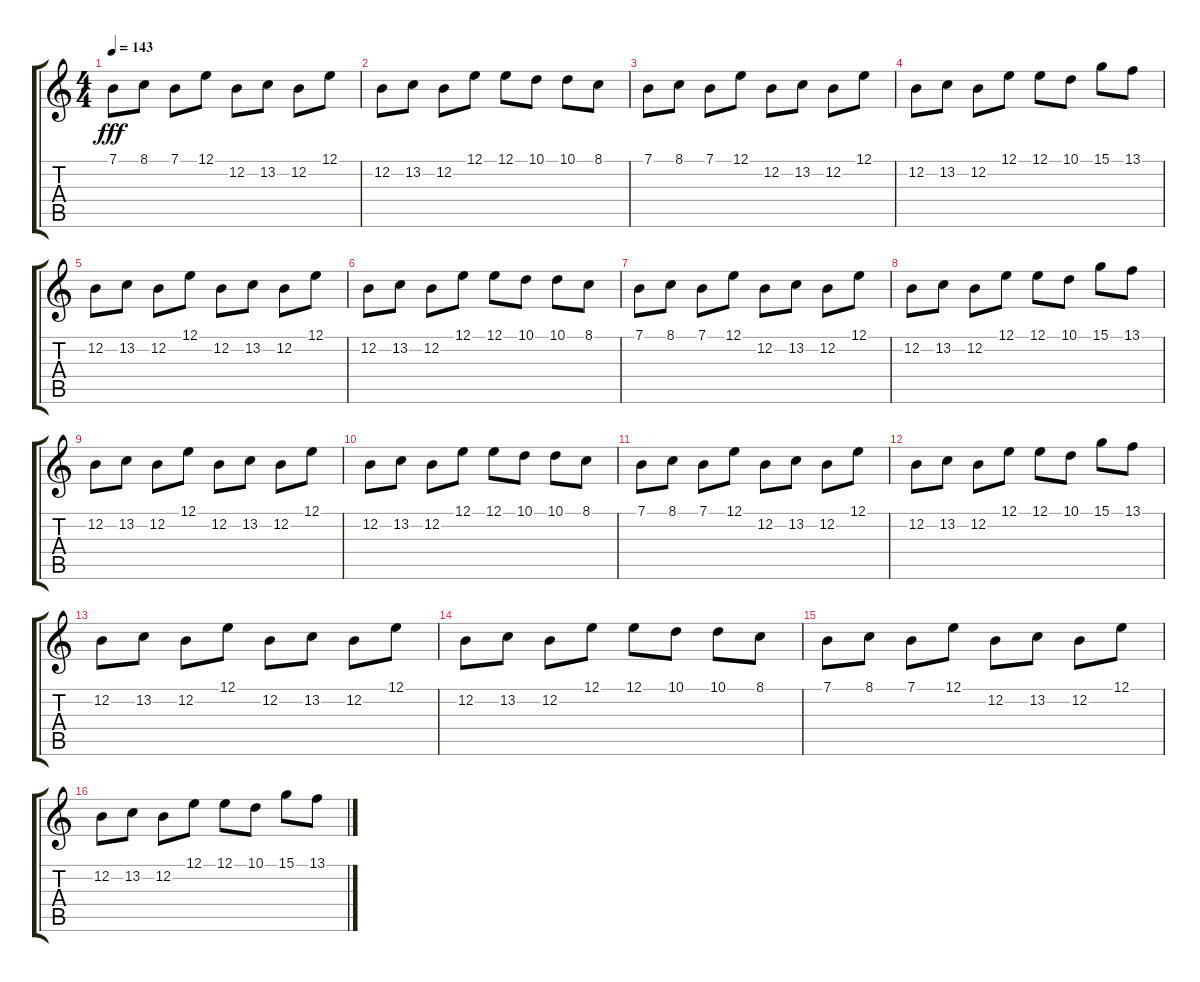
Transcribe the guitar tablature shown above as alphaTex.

\track "" {instrument fiddle}
\staff {score tabs}
\tuning (E4 B3 G3 D3 A2 E2) {hide}
\ts (4 4)
\tempo 143
\clef g2
\ks c
7.1.8{dy fff} 8.1.8 7.1.8 12.1.8 12.2.8 13.2.8 12.2.8 12.1.8 |
12.2.8 13.2.8 12.2.8 12.1.8 12.1.8 10.1.8 10.1.8 8.1.8 |
7.1.8 8.1.8 7.1.8 12.1.8 12.2.8 13.2.8 12.2.8 12.1.8 |
12.2.8 13.2.8 12.2.8 12.1.8 12.1.8 10.1.8 15.1.8 13.1.8 |
12.2.8 13.2.8 12.2.8 12.1.8 12.2.8 13.2.8 12.2.8 12.1.8 |
12.2.8 13.2.8 12.2.8 12.1.8 12.1.8 10.1.8 10.1.8 8.1.8 |
7.1.8 8.1.8 7.1.8 12.1.8 12.2.8 13.2.8 12.2.8 12.1.8 |
12.2.8 13.2.8 12.2.8 12.1.8 12.1.8 10.1.8 15.1.8 13.1.8 |
12.2.8 13.2.8 12.2.8 12.1.8 12.2.8 13.2.8 12.2.8 12.1.8 |
12.2.8 13.2.8 12.2.8 12.1.8 12.1.8 10.1.8 10.1.8 8.1.8 |
7.1.8 8.1.8 7.1.8 12.1.8 12.2.8 13.2.8 12.2.8 12.1.8 |
12.2.8 13.2.8 12.2.8 12.1.8 12.1.8 10.1.8 15.1.8 13.1.8 |
12.2.8 13.2.8 12.2.8 12.1.8 12.2.8 13.2.8 12.2.8 12.1.8 |
12.2.8 13.2.8 12.2.8 12.1.8 12.1.8 10.1.8 10.1.8 8.1.8 |
7.1.8 8.1.8 7.1.8 12.1.8 12.2.8 13.2.8 12.2.8 12.1.8 |
12.2.8 13.2.8 12.2.8 12.1.8 12.1.8 10.1.8 15.1.8 13.1.8
